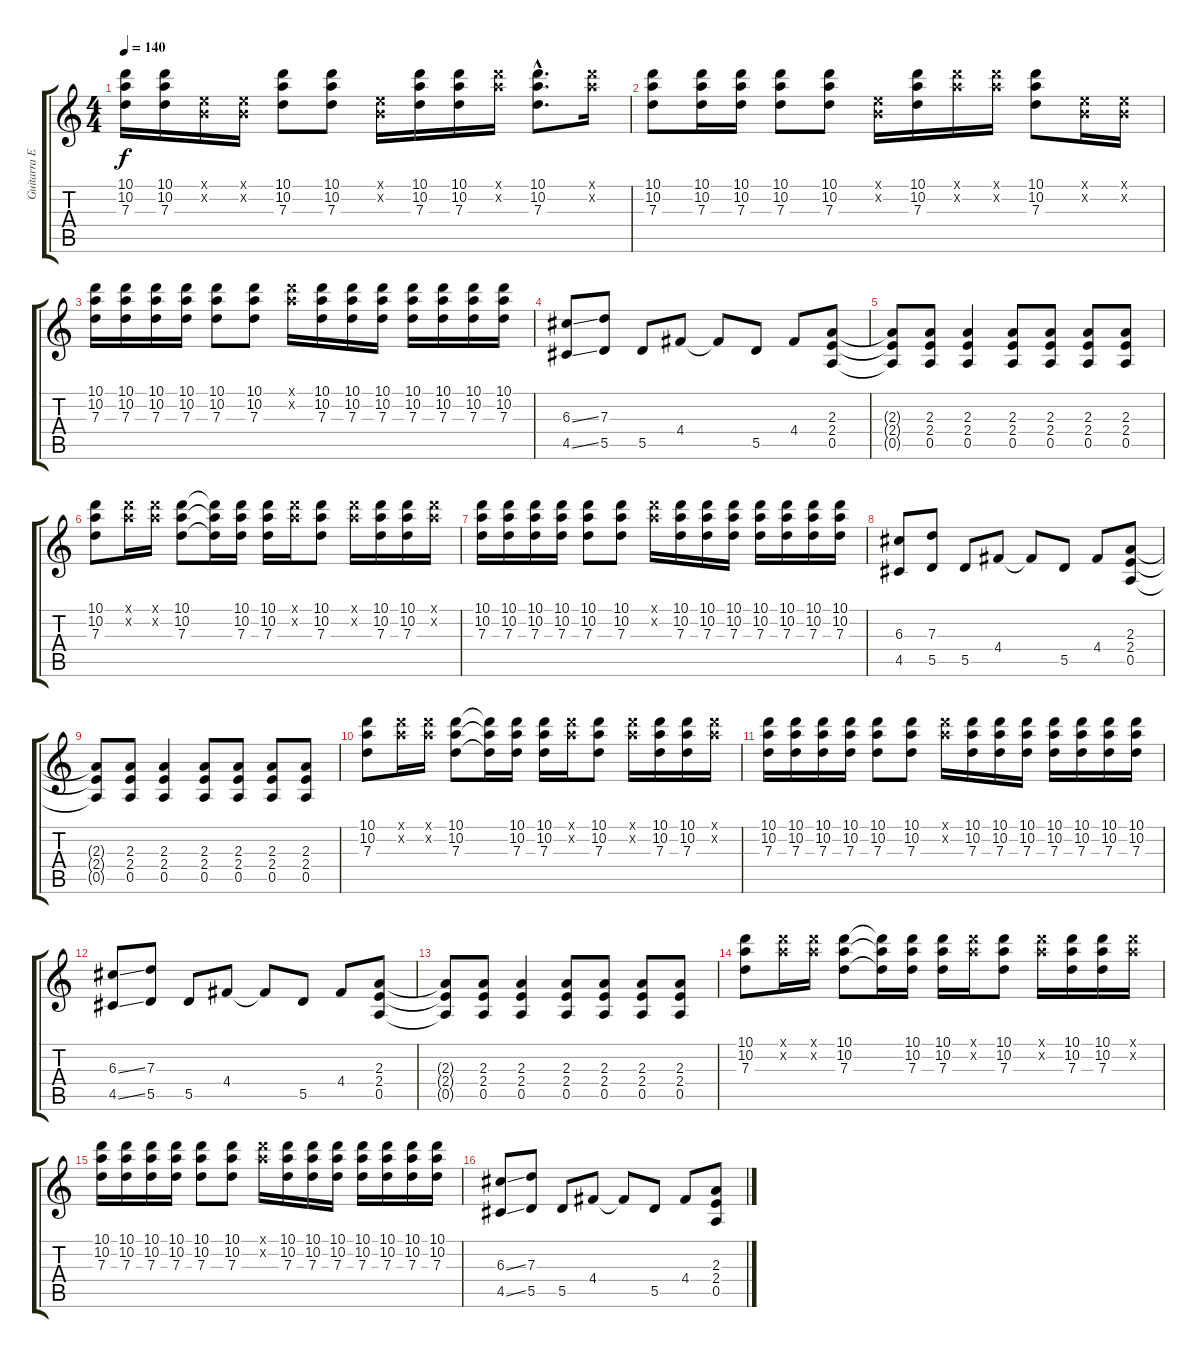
\track ("Guitarra Esquerda" "Guitarra E") {instrument acousticguitarnylon}
\staff {score tabs}
\tuning (E4 B3 G3 D3 A2 E2) {hide}
\ts (4 4)
\tempo 140
\clef g2
\ks c
(10.1 10.2 7.3).16{dy f instrument overdrivenguitar} (10.1 10.2 7.3).16 (0.1{x} 0.2{x}).16 (0.1{x} 0.2{x}).16 (10.1 10.2 7.3).8 (10.1 10.2 7.3).8 (0.1{x} 0.2{x}).16 (10.1 10.2 7.3).16 (10.1 10.2 7.3).16 (10.1{x} 10.2{x}).16 (10.1{hac} 10.2{hac} 7.3{hac}).8{d} (10.1{x} 10.2{x}).16 |
(10.1 10.2 7.3).8 (10.1 10.2 7.3).16 (10.1 10.2 7.3).16 (10.1 10.2 7.3).8 (10.1 10.2 7.3).8 (0.1{x} 0.2{x}).16 (10.1 10.2 7.3).16 (10.1{x} 10.2{x}).16 (10.1{x} 10.2{x}).16 (10.1 10.2 7.3).8 (0.1{x} 0.2{x}).16 (0.1{x} 0.2{x}).16 |
(10.1 10.2 7.3).16 (10.1 10.2 7.3).16 (10.1 10.2 7.3).16 (10.1 10.2 7.3).16 (10.1 10.2 7.3).8 (10.1 10.2 7.3).8 (10.1{x} 10.2{x}).16 (10.1 10.2 7.3).16 (10.1 10.2 7.3).16 (10.1 10.2 7.3).16 (10.1 10.2 7.3).16 (10.1 10.2 7.3).16 (10.1 10.2 7.3).16 (10.1 10.2 7.3).16 |
(6.3{ss} 4.5{ss}).8 (7.3 5.5).8 5.5.8 4.4.8 4.4{t}.8 5.5.8 4.4.8 (2.3 2.4 0.5).8 |
(2.3{t} 2.4{t} 0.5{t}).8 (2.3 2.4 0.5).8 (2.3 2.4 0.5).4 (2.3 2.4 0.5).8 (2.3 2.4 0.5).8 (2.3 2.4 0.5).8 (2.3 2.4 0.5).8 |
(10.1 10.2 7.3).8 (10.1{x} 10.2{x}).16 (10.1{x} 10.2{x}).16 (10.1 10.2 7.3).8 (10.1{t} 10.2{t} 7.3{t}).16 (10.1 10.2 7.3).16 (10.1 10.2 7.3).16 (10.1{x} 10.2{x}).16 (10.1 10.2 7.3).8 (10.1{x} 10.2{x}).16 (10.1 10.2 7.3).16 (10.1 10.2 7.3).16 (10.1{x} 10.2{x}).16 |
(10.1 10.2 7.3).16 (10.1 10.2 7.3).16 (10.1 10.2 7.3).16 (10.1 10.2 7.3).16 (10.1 10.2 7.3).8 (10.1 10.2 7.3).8 (10.1{x} 10.2{x}).16 (10.1 10.2 7.3).16 (10.1 10.2 7.3).16 (10.1 10.2 7.3).16 (10.1 10.2 7.3).16 (10.1 10.2 7.3).16 (10.1 10.2 7.3).16 (10.1 10.2 7.3).16 |
(6.3 4.5).8 (7.3 5.5).8 5.5.8 4.4.8 4.4{t}.8 5.5.8 4.4.8 (2.3 2.4 0.5).8 |
(2.3{t} 2.4{t} 0.5{t}).8 (2.3 2.4 0.5).8 (2.3 2.4 0.5).4 (2.3 2.4 0.5).8 (2.3 2.4 0.5).8 (2.3 2.4 0.5).8 (2.3 2.4 0.5).8 |
(10.1 10.2 7.3).8 (10.1{x} 10.2{x}).16 (10.1{x} 10.2{x}).16 (10.1 10.2 7.3).8 (10.1{t} 10.2{t} 7.3{t}).16 (10.1 10.2 7.3).16 (10.1 10.2 7.3).16 (10.1{x} 10.2{x}).16 (10.1 10.2 7.3).8 (10.1{x} 10.2{x}).16 (10.1 10.2 7.3).16 (10.1 10.2 7.3).16 (10.1{x} 10.2{x}).16 |
(10.1 10.2 7.3).16 (10.1 10.2 7.3).16 (10.1 10.2 7.3).16 (10.1 10.2 7.3).16 (10.1 10.2 7.3).8 (10.1 10.2 7.3).8 (10.1{x} 10.2{x}).16 (10.1 10.2 7.3).16 (10.1 10.2 7.3).16 (10.1 10.2 7.3).16 (10.1 10.2 7.3).16 (10.1 10.2 7.3).16 (10.1 10.2 7.3).16 (10.1 10.2 7.3).16 |
(6.3{ss} 4.5{ss}).8 (7.3 5.5).8 5.5.8 4.4.8 4.4{t}.8 5.5.8 4.4.8 (2.3 2.4 0.5).8 |
(2.3{t} 2.4{t} 0.5{t}).8 (2.3 2.4 0.5).8 (2.3 2.4 0.5).4 (2.3 2.4 0.5).8 (2.3 2.4 0.5).8 (2.3 2.4 0.5).8 (2.3 2.4 0.5).8 |
(10.1 10.2 7.3).8 (10.1{x} 10.2{x}).16 (10.1{x} 10.2{x}).16 (10.1 10.2 7.3).8 (10.1{t} 10.2{t} 7.3{t}).16 (10.1 10.2 7.3).16 (10.1 10.2 7.3).16 (10.1{x} 10.2{x}).16 (10.1 10.2 7.3).8 (10.1{x} 10.2{x}).16 (10.1 10.2 7.3).16 (10.1 10.2 7.3).16 (10.1{x} 10.2{x}).16 |
(10.1 10.2 7.3).16 (10.1 10.2 7.3).16 (10.1 10.2 7.3).16 (10.1 10.2 7.3).16 (10.1 10.2 7.3).8 (10.1 10.2 7.3).8 (10.1{x} 10.2{x}).16 (10.1 10.2 7.3).16 (10.1 10.2 7.3).16 (10.1 10.2 7.3).16 (10.1 10.2 7.3).16 (10.1 10.2 7.3).16 (10.1 10.2 7.3).16 (10.1 10.2 7.3).16 |
(6.3{ss} 4.5{ss}).8 (7.3 5.5).8 5.5.8 4.4.8 4.4{t}.8 5.5.8 4.4.8 (2.3 2.4 0.5).8
